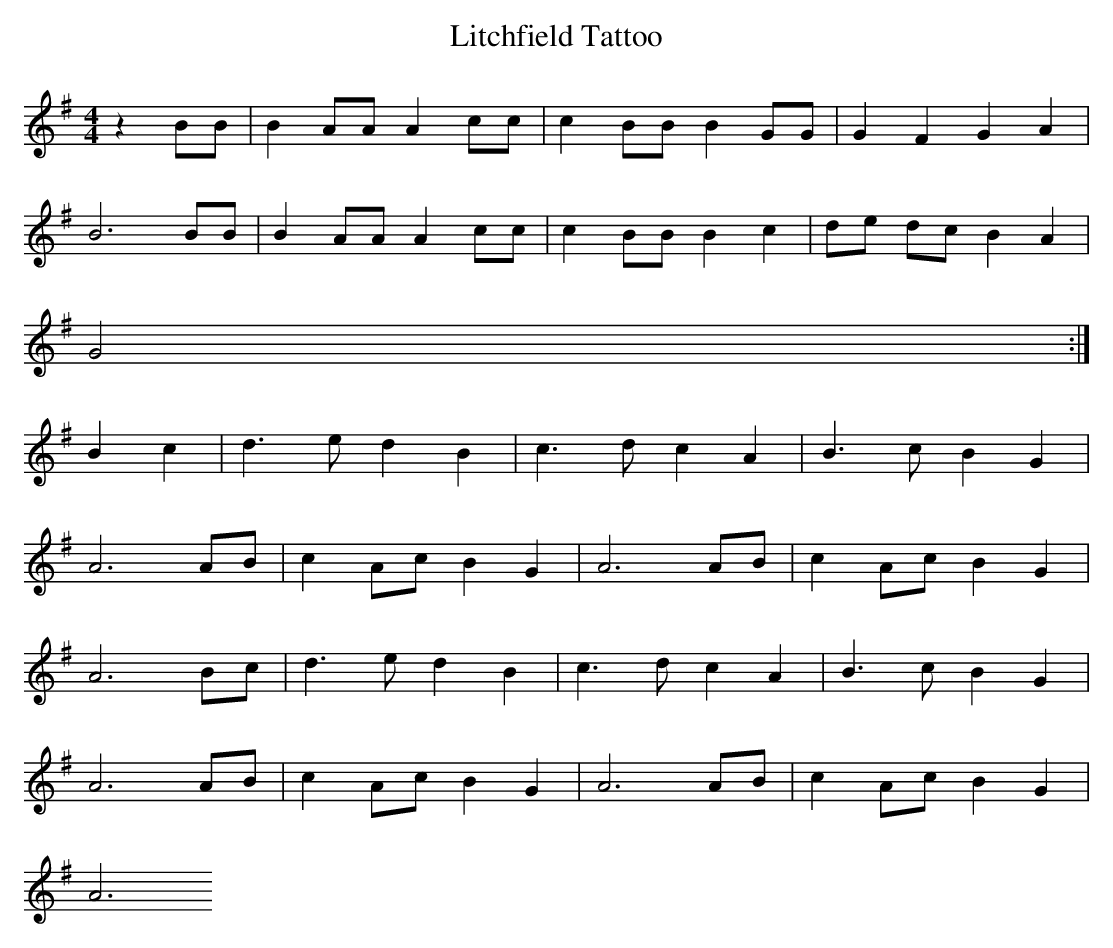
X:1
T:Litchfield Tattoo
M:4/4
L:1/8
K:G
z2BB|B2AA A2cc|c2BB B2GG|G2F2G2A2|
B6BB|B2AA A2cc|c2BB B2c2|de dc B2A2|
G4:|
B2c2|d3e d2B2|c3d c2A2|B3c B2G2|
A6AB|c2Ac B2G2|A6AB|c2Ac B2G2|
A6Bc|d3e d2B2|c3d c2A2|B3c B2G2|
A6AB|c2Ac B2G2|A6AB|c2Ac B2G2|
A6
